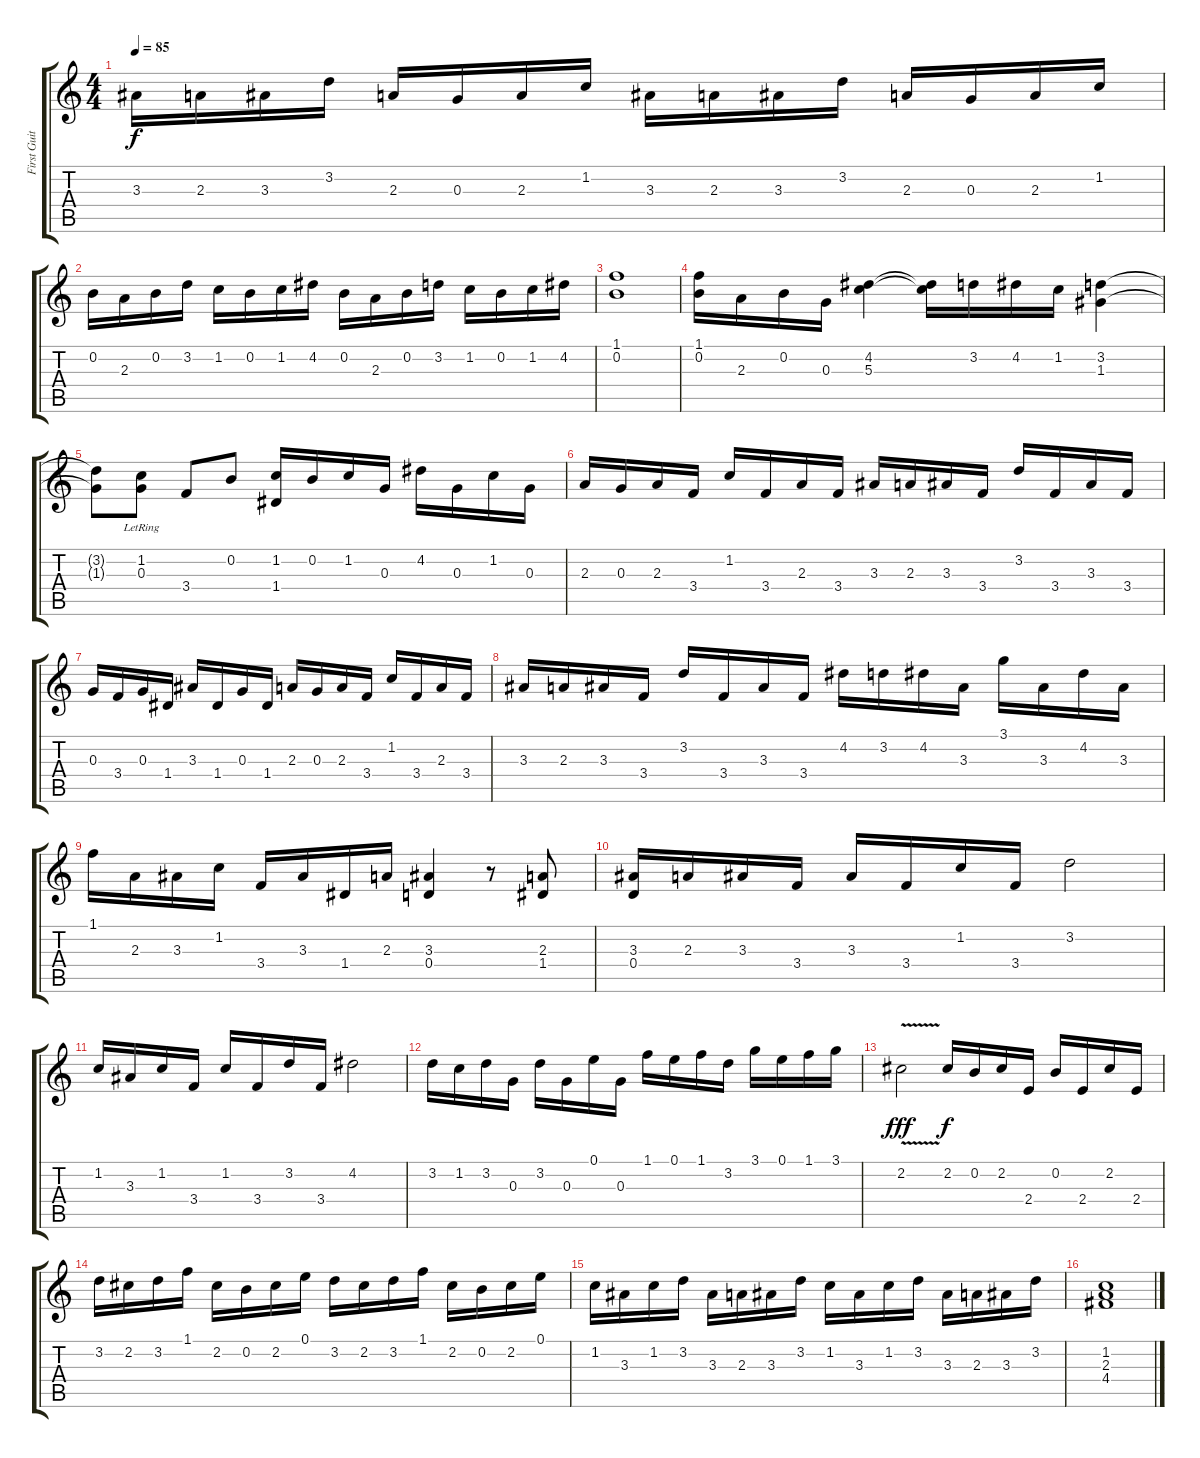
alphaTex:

\track ("First Guitar" "First Guit") {instrument electricguitarjazz}
\staff {score tabs}
\tuning (E4 B3 G3 D3 A2 E2) {hide}
\ts (4 4)
\tempo 85
\clef g2
\ks c
3.3.16{dy f} 2.3.16 3.3.16 3.2.16 2.3.16 0.3.16 2.3.16 1.2.16 3.3.16 2.3.16 3.3.16 3.2.16 2.3.16 0.3.16 2.3.16 1.2.16 |
0.2.16 2.3.16 0.2.16 3.2.16 1.2.16 0.2.16 1.2.16 4.2.16 0.2.16 2.3.16 0.2.16 3.2.16 1.2.16 0.2.16 1.2.16 4.2.16 |
(1.1 0.2).1 |
(1.1 0.2).16 2.3.16 0.2.16 0.3.16 (4.2 5.3).4 (4.2{t} 5.3{t}).16 3.2.16 4.2.16 1.2.16 (3.2 1.3).4 |
(3.2{t} 1.3{t}).8 (1.2{lr} 0.3{lr}).8 3.4.8 0.2.8 (1.2 1.4).16 0.2.16 1.2.16 0.3.16 4.2.16 0.3.16 1.2.16 0.3.16 |
2.3.16 0.3.16 2.3.16 3.4.16 1.2.16 3.4.16 2.3.16 3.4.16 3.3.16 2.3.16 3.3.16 3.4.16 3.2.16 3.4.16 3.3.16 3.4.16 |
0.3.16 3.4.16 0.3.16 1.4.16 3.3.16 1.4.16 0.3.16 1.4.16 2.3.16 0.3.16 2.3.16 3.4.16 1.2.16 3.4.16 2.3.16 3.4.16 |
3.3.16 2.3.16 3.3.16 3.4.16 3.2.16 3.4.16 3.3.16 3.4.16 4.2.16 3.2.16 4.2.16 3.3.16 3.1.16 3.3.16 4.2.16 3.3.16 |
1.1.16 2.3.16 3.3.16 1.2.16 3.4.16 3.3.16 1.4.16 2.3.16 (3.3 0.4).4 r.8 (2.3 1.4).8 |
(3.3 0.4).16 2.3.16 3.3.16 3.4.16 3.3.16 3.4.16 1.2.16 3.4.16 3.2.2 |
1.2.16 3.3.16 1.2.16 3.4.16 1.2.16 3.4.16 3.2.16 3.4.16 4.2.2 |
3.2.16 1.2.16 3.2.16 0.3.16 3.2.16 0.3.16 0.1.16 0.3.16 1.1.16 0.1.16 1.1.16 3.2.16 3.1.16 0.1.16 1.1.16 3.1.16 |
2.2{v}.2{dy fff} 2.2.16{dy f} 0.2.16 2.2.16 2.4.16 0.2.16 2.4.16 2.2.16 2.4.16 |
3.2.16 2.2.16 3.2.16 1.1.16 2.2.16 0.2.16 2.2.16 0.1.16 3.2.16 2.2.16 3.2.16 1.1.16 2.2.16 0.2.16 2.2.16 0.1.16 |
1.2.16 3.3.16 1.2.16 3.2.16 3.3.16 2.3.16 3.3.16 3.2.16 1.2.16 3.3.16 1.2.16 3.2.16 3.3.16 2.3.16 3.3.16 3.2.16 |
(1.2 2.3 4.4).1
